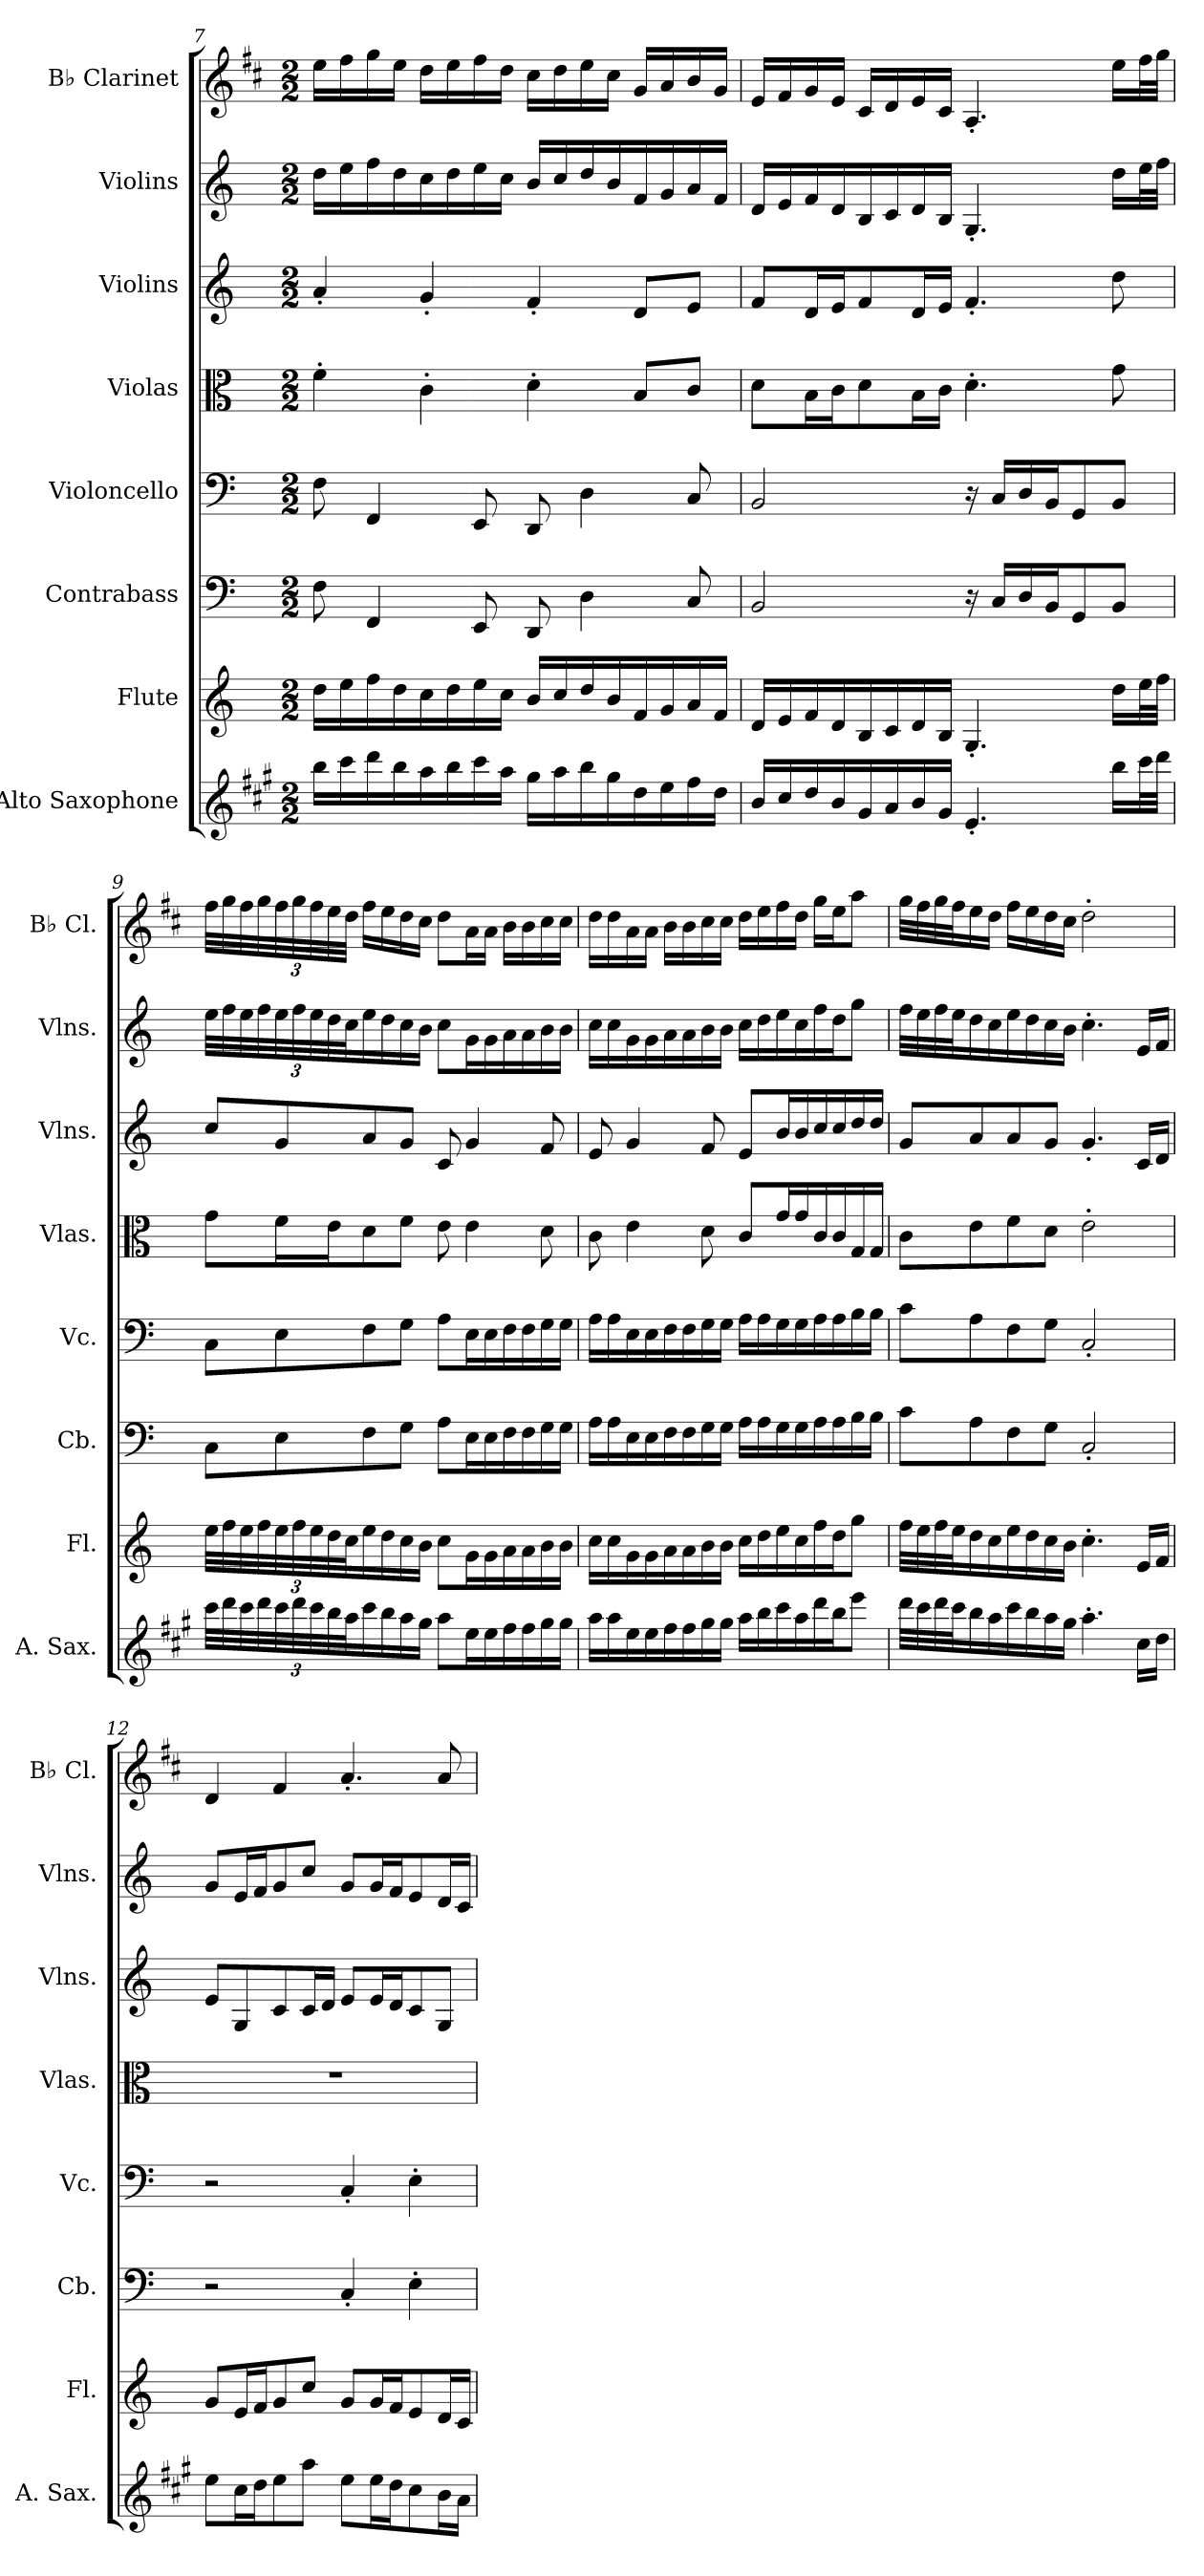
**kern	**kern	**kern	**kern	**kern	**kern	**kern	**kern
*part8	*part7	*part6	*part5	*part4	*part3	*part2	*part1
*staff8	*staff7	*staff6	*staff5	*staff4	*staff3	*staff2	*staff1
*I"Alto Saxophone	*I"Flute	*I"Contrabass	*I"Violoncello	*I"Violas	*I"Violins	*I"Violins	*I"B♭ Clarinet
*I'A. Sax.	*I'Fl.	*I'Cb.	*I'Vc.	*I'Vlas.	*I'Vlns.	*I'Vlns.	*I'B♭ Cl.
*clefG2	*clefG2	*clefF4	*clefF4	*clefC3	*clefG2	*clefG2	*clefG2
*ITrd5c9	*	*ITrd7c12	*	*	*	*	*ITrd1c2
*k[]	*k[]	*k[]	*k[]	*k[]	*k[]	*k[]	*k[]
*M2/2	*M2/2	*M2/2	*M2/2	*M2/2	*M2/2	*M2/2	*M2/2
=7	=7	=7	=7	=7	=7	=7	=7
16dd\LL	16dd\LL	8FF\	8F\	4f'\	4a'/	16dd\LL	16dd\LL
16ee\	16ee\	.	.	.	.	16ee\	16ee\
16ff\	16ff\	4FFF/	4FF/	.	.	16ff\	16ff\
16dd\	16dd\	.	.	.	.	16dd\	16dd\JJ
16cc\	16cc\	.	.	4c'\	4g'/	16cc\	16cc\LL
16dd\	16dd\	.	.	.	.	16dd\	16dd\
16ee\	16ee\	8EEE/	8EE/	.	.	16ee\	16ee\
16cc\JJ	16cc\JJ	.	.	.	.	16cc\JJ	16cc\JJ
16b\LL	16b/LL	8DDD/	8DD/	4d'\	4f'/	16b/LL	16b\LL
16cc\	16cc/	.	.	.	.	16cc/	16cc\
16dd\	16dd/	4DD\	4D\	.	.	16dd/	16dd\
16b\	16b/	.	.	.	.	16b/	16b\JJ
16f\	16f/	.	.	8B/L	8d/L	16f/	16f/LL
16g\	16g/	.	.	.	.	16g/	16g/
16a\	16a/	8CC/	8C/	8c/J	8e/J	16a/	16a/
16f\JJ	16f/JJ	.	.	.	.	16f/JJ	16f/JJ
!!LO:LB:g=z
=8	=8	=8	=8	=8	=8	=8	=8
16d/LL	16d/LL	2BBB/	2BB/	8d\L	8f/L	16d/LL	16d/LL
16e/	16e/	.	.	.	.	16e/	16e/
16f/	16f/	.	.	16B\L	16d/L	16f/	16f/
16d/	16d/	.	.	16c\J	16e/J	16d/	16d/JJ
16B/	16B/	.	.	8d\	8f/	16B/	16B/LL
16c/	16c/	.	.	.	.	16c/	16c/
16d/	16d/	.	.	16B\L	16d/L	16d/	16d/
16B/JJ	16B/JJ	.	.	16c\JJ	16e/JJ	16B/JJ	16B/JJ
4.G'/	4.G'/	16r	16r	4.d'\	4.f'/	4.G'/	4.G'/
.	.	16CC/LL	16C/LL	.	.	.	.
.	.	16DD/	16D/	.	.	.	.
.	.	16BBB/J	16BB/J	.	.	.	.
.	.	8GGG/	8GG/	.	.	.	.
16dd\LL	16dd\LL	8BBB/J	8BB/J	8g\	8dd\	16dd\LL	16dd\LL
32ee\L	32ee\L	.	.	.	.	32ee\L	32ee\L
32ff\JJJ	32ff\JJJ	.	.	.	.	32ff\JJJ	32ff\JJJ
=9	=9	=9	=9	=9	=9	=9	=9
32ee\LLL	32ee\LLL	8CC\L	8C\L	8g\L	8cc/L	32ee\LLL	32ee\LLL
32ff\	32ff\	.	.	.	.	32ff\	32ff\
32ee\	32ee\	.	.	.	.	32ee\	32ee\
32ff\	32ff\	.	.	.	.	32ff\	32ff\
*Xbrackettup	*Xbrackettup	*	*	*	*	*Xbrackettup	*Xbrackettup
48ee\	48ee\	8EE\	8E\	16f\L	8g/	48ee\	48ee\
48ff\	48ff\	.	.	.	.	48ff\	48ff\
48ee\	48ee\	.	.	.	.	48ee\	48ee\
32dd\	32dd\	.	.	16e\J	.	32dd\	32dd\
32cc\J	32cc\J	.	.	.	.	32cc\J	32cc\JJJ
16ee\	16ee\	8FF\	8F\	8d\	8a/	16ee\	16ee\LL
16dd\	16dd\	.	.	.	.	16dd\	16dd\
16cc\	16cc\	8GG\J	8G\J	8f\J	8g/J	16cc\	16cc\
16b\JJ	16b\JJ	.	.	.	.	16b\JJ	16b\JJ
8cc\L	8cc\L	8AA\L	8A\L	8e\	8c/	8cc\L	8cc\L
16g\L	16g\L	16EE\L	16E\L	4e\	4g/	16g\L	16g\L
16g\	16g\	16EE\	16E\	.	.	16g\	16g\JJ
16a\	16a\	16FF\	16F\	.	.	16a\	16a\LL
16a\	16a\	16FF\	16F\	.	.	16a\	16a\
16b\	16b\	16GG\	16G\	8d\	8f/	16b\	16b\
16b\JJ	16b\JJ	16GG\JJ	16G\JJ	.	.	16b\JJ	16b\JJ
!!LO:LB:g=z
=10	=10	=10	=10	=10	=10	=10	=10
16cc\LL	16cc\LL	16AA\LL	16A\LL	8c\	8e/	16cc\LL	16cc\LL
16cc\	16cc\	16AA\	16A\	.	.	16cc\	16cc\
16g\	16g\	16EE\	16E\	4e\	4g/	16g\	16g\
16g\	16g\	16EE\	16E\	.	.	16g\	16g\JJ
16a\	16a\	16FF\	16F\	.	.	16a\	16a\LL
16a\	16a\	16FF\	16F\	.	.	16a\	16a\
16b\	16b\	16GG\	16G\	8d\	8f/	16b\	16b\
16b\JJ	16b\JJ	16GG\JJ	16G\JJ	.	.	16b\JJ	16b\JJ
16cc\LL	16cc\LL	16AA\LL	16A\LL	8c/L	8e/L	16cc\LL	16cc\LL
16dd\	16dd\	16AA\	16A\	.	.	16dd\	16dd\
16ee\	16ee\	16GG\	16G\	16g/L	16b/L	16ee\	16ee\
16cc\	16cc\	16GG\	16G\	16g/	16b/	16cc\	16cc\JJ
16ff\	16ff\	16AA\	16A\	16c/	16cc/	16ff\	16ff\LL
16dd\J	16dd\J	16AA\	16A\	16c/	16cc/	16dd\J	16dd\J
8gg\J	8gg\J	16BB\	16B\	16G/	16dd/	8gg\J	8gg\J
.	.	16BB\JJ	16B\JJ	16G/JJ	16dd/JJ	.	.
=11	=11	=11	=11	=11	=11	=11	=11
32ff\LLL	32ff\LLL	8C\L	8c\L	8c\L	8g/L	32ff\LLL	32ff\LLL
32ee\	32ee\	.	.	.	.	32ee\	32ee\
32ff\	32ff\	.	.	.	.	32ff\	32ff\
32ee\J	32ee\J	.	.	.	.	32ee\J	32ee\J
16dd\	16dd\	8AA\	8A\	8e\	8a/	16dd\	16dd\
16cc\	16cc\	.	.	.	.	16cc\	16cc\JJ
16ee\	16ee\	8FF\	8F\	8f\	8a/	16ee\	16ee\LL
16dd\	16dd\	.	.	.	.	16dd\	16dd\
16cc\	16cc\	8GG\J	8G\J	8d\J	8g/J	16cc\	16cc\
16b\JJ	16b\JJ	.	.	.	.	16b\JJ	16b\JJ
4.cc'\	4.cc'\	2CC'/	2C'/	2e'\	4.g'/	4.cc'\	2cc'\
16e\LL	16e/LL	.	.	.	16c/LL	16e/LL	.
16f\JJ	16f/JJ	.	.	.	16d/JJ	16f/JJ	.
=12	=12	=12	=12	=12	=12	=12	=12
8g\L	8g/L	2r	2r	1r	8e/L	8g/L	4c/
16e\L	16e/L	.	.	.	8G/	16e/L	.
16f\J	16f/J	.	.	.	.	16f/J	.
8g\	8g/	.	.	.	8c/	8g/	4e/
8cc\J	8cc/J	.	.	.	16c/L	8cc/J	.
.	.	.	.	.	16d/JJ	.	.
8g\L	8g/L	4CC'/	4C'/	.	8e/L	8g/L	4.g'/
16g\L	16g/L	.	.	.	16e/L	16g/L	.
16f\J	16f/J	.	.	.	16d/J	16f/J	.
8e\	8e/	4EE'\	4E'\	.	8c/	8e/	.
16d\L	16d/L	.	.	.	8G/J	16d/L	8g/
16c\JJ	16c/JJ	.	.	.	.	16c/JJ	.
=	=	=	=	=	=	=	=
*-	*-	*-	*-	*-	*-	*-	*-
